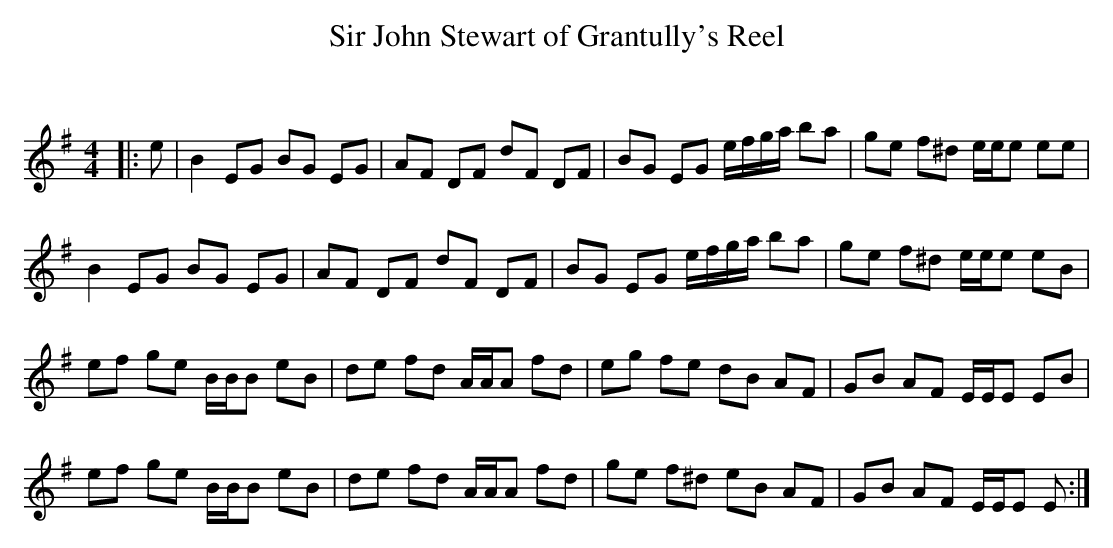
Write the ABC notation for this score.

X:1
T: Sir John Stewart of Grantully's Reel
C:
Q: 232
K:Em
M:4/4
L:1/8
|:e|B2 EG BG EG|AF DF dF DF|BG EG e1/2f1/2g1/2a1/2 ba|ge f^d e1/2e1/2e ee|
B2 EG BG EG|AF DF dF DF|BG EG e1/2f1/2g1/2a1/2 ba|ge f^d e1/2e1/2e eB|
ef ge B1/2B1/2B eB|de fd A1/2A1/2A fd|eg fe dB AF|GB AF E1/2E1/2E EB|
ef ge B1/2B1/2B eB|de fd A1/2A1/2A fd|ge f^d eB AF|GB AF E1/2E1/2E E:|
